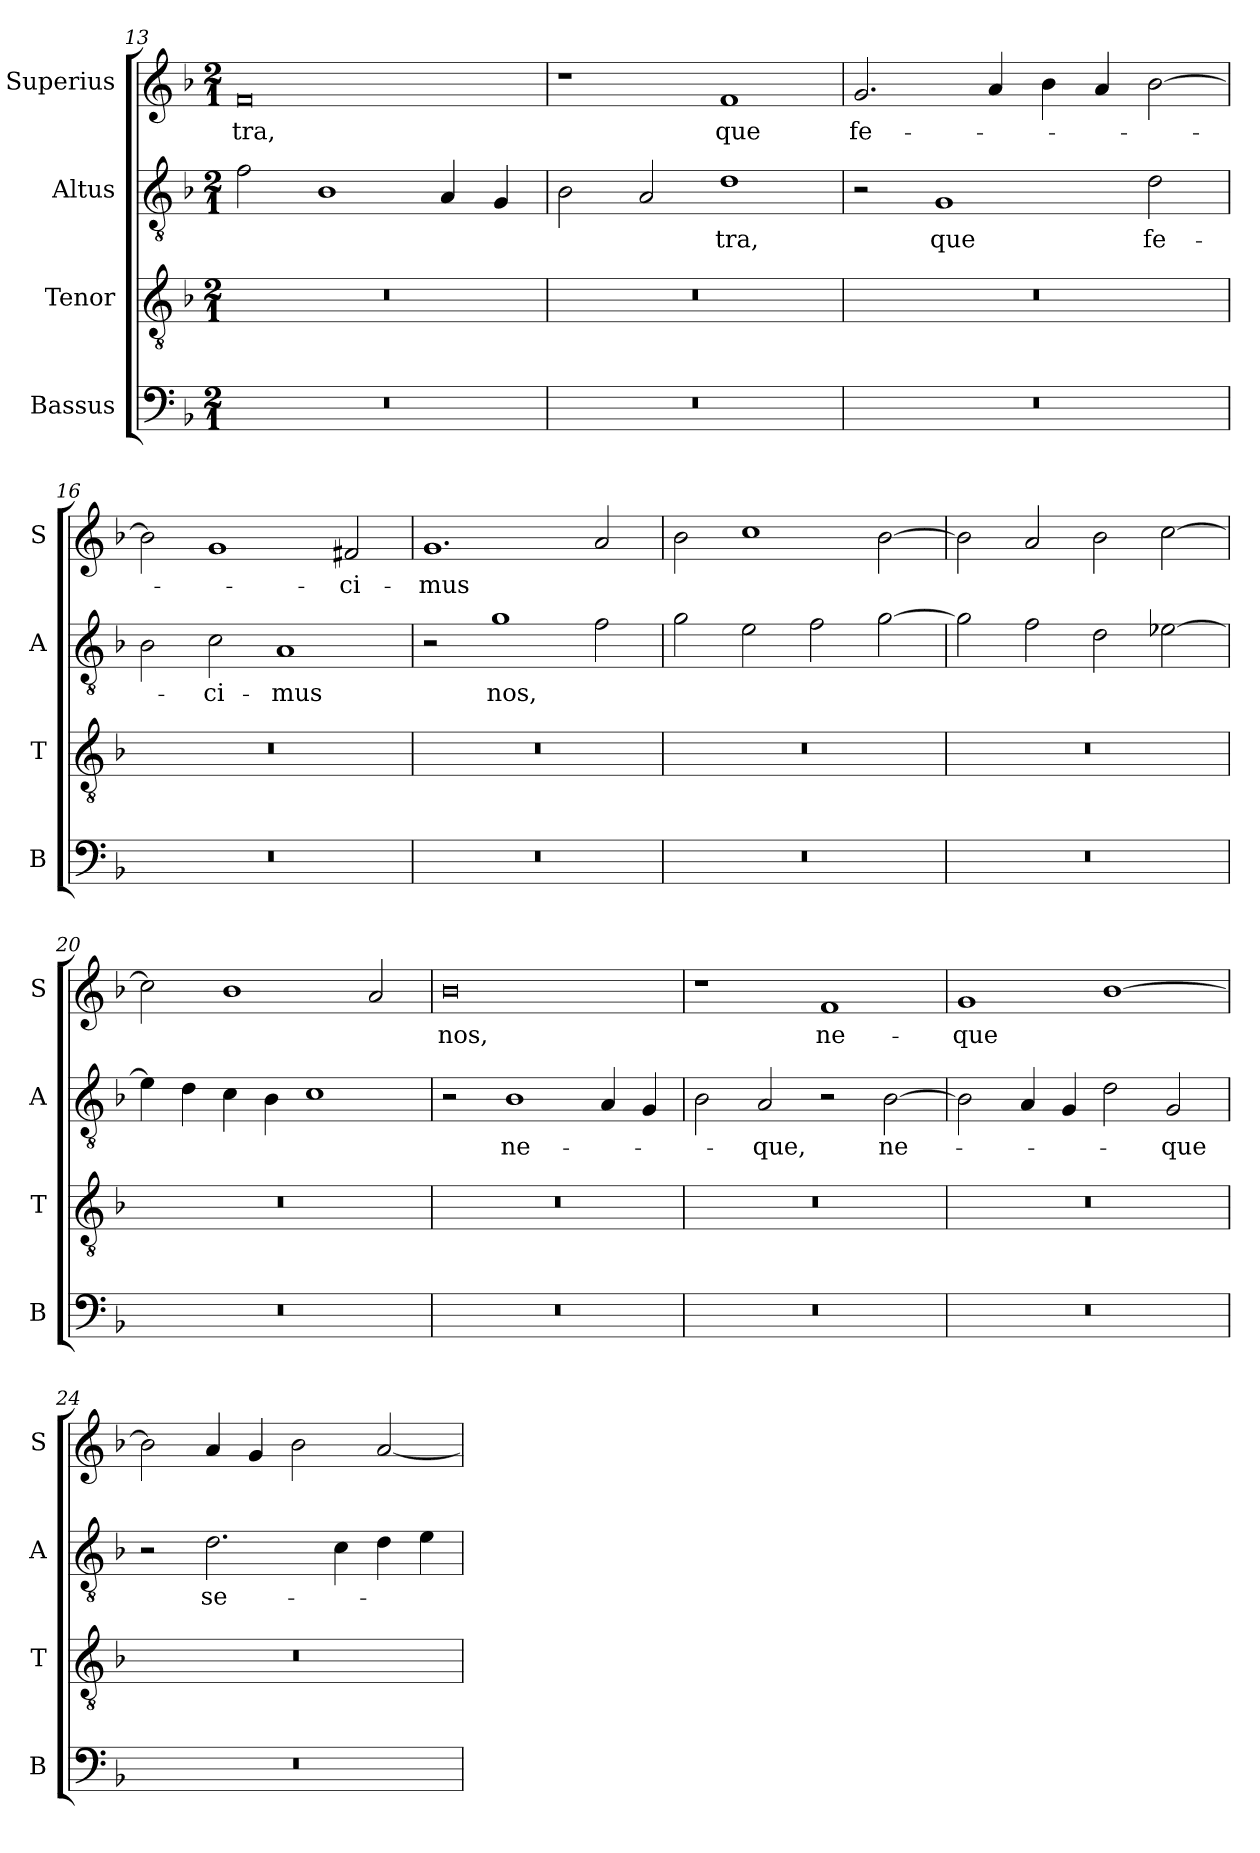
**kern	**kern	**kern	**text	**kern	**text
*part4	*part3	*part2	*part2	*part1	*part1
*staff4	*staff3	*staff2	*staff2	*staff1	*staff1
*I"Bassus	*I"Tenor	*I"Altus	*	*I"Superius	*
*I'B	*I'T	*I'A	*	*I'S	*
*clefF4	*clefGv2	*clefGv2	*	*clefG2	*
*k[b-]	*k[b-]	*k[b-]	*	*k[b-]	*
*M2/1	*M2/1	*M2/1	*	*M2/1	*
=13	=13	=13	=13	=13	=13
0r	0r	2f\	.	0f	-tra,
.	.	1B-	.	.	.
.	.	4A/	.	.	.
.	.	4G/	.	.	.
=14	=14	=14	=14	=14	=14
0r	0r	2B-\	.	1r	.
.	.	2A/	.	.	.
.	.	1d	-tra,	1f	que
=15	=15	=15	=15	=15	=15
0r	0r	2r	.	2.g/	fe-
.	.	1G	que	.	.
.	.	.	.	4a/	.
.	.	.	.	4b-\	.
.	.	.	.	4a/	.
.	.	2d\	fe-	[2b-\	.
=16	=16	=16	=16	=16	=16
0r	0r	2B-\	.	2b-\]	.
.	.	2c\	-ci-	1g	.
.	.	1A	-mus	.	.
.	.	.	.	2f#X/	-ci-
=17	=17	=17	=17	=17	=17
0r	0r	2r	.	1.g	-mus
.	.	1g	nos,	.	.
.	.	2f\	.	2a/	.
=18	=18	=18	=18	=18	=18
0r	0r	2g\	.	2b-\	.
.	.	2e\	.	1cc	.
.	.	2f\	.	.	.
.	.	[2g\	.	[2b-\	.
=19	=19	=19	=19	=19	=19
0r	0r	2g\]	.	2b-\]	.
.	.	2f\	.	2a/	.
.	.	2d\	.	2b-\	.
.	.	[2e-X\	.	[2cc\	.
=20	=20	=20	=20	=20	=20
0r	0r	4e-\]	.	2cc\]	.
.	.	4d\	.	.	.
.	.	4c\	.	1b-	.
.	.	4B-\	.	.	.
.	.	1c	.	.	.
.	.	.	.	2a/	.
=21	=21	=21	=21	=21	=21
0r	0r	2r	.	0b-	nos,
.	.	1B-	ne-	.	.
.	.	4A/	.	.	.
.	.	4G/	.	.	.
=22	=22	=22	=22	=22	=22
0r	0r	2B-\	.	1r	.
.	.	2A/	-que,	.	.
.	.	2r	.	1f	ne-
.	.	[2B-\	ne-	.	.
=23	=23	=23	=23	=23	=23
0r	0r	2B-\]	.	1g	-que
.	.	4A/	.	.	.
.	.	4G/	.	.	.
.	.	2d\	.	[1b-	.
.	.	2G/	-que	.	.
=24	=24	=24	=24	=24	=24
0r	0r	2r	.	2b-\]	.
.	.	2.d\	se-	4a/	.
.	.	.	.	4g/	.
.	.	.	.	2b-\	.
.	.	4c\	.	.	.
.	.	4d\	.	[2a/	.
.	.	4e\	.	.	.
=	=	=	=	=	=
*-	*-	*-	*-	*-	*-
